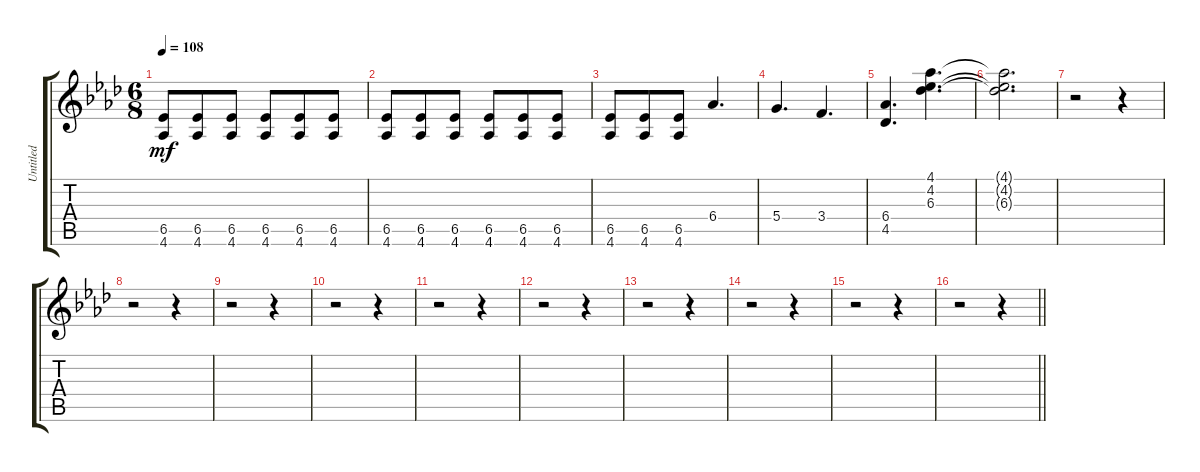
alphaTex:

\track ("Untitled" "Untitled") {instrument distortionguitar}
\staff {score tabs}
\tuning (E4 B3 G3 D3 A2 E2) {hide}
\ts (6 8)
\tempo 108
\clef g2
\ks ab
(6.5 4.6).8{dy mf} (6.5 4.6).8 (6.5 4.6).8 (6.5 4.6).8 (6.5 4.6).8 (6.5 4.6).8 |
(6.5 4.6).8 (6.5 4.6).8 (6.5 4.6).8 (6.5 4.6).8 (6.5 4.6).8 (6.5 4.6).8 |
(6.5 4.6).8 (6.5 4.6).8 (6.5 4.6).8 6.4.4{d} |
5.4.4{d} 3.4.4{d} |
(6.4 4.5).4{d} (4.1 4.2 6.3).4{d} |
(4.1{t} 4.2{t} 6.3{t}).2{d} |
r.2 r.4 |
r.2 r.4 |
r.2 r.4 |
r.2 r.4 |
r.2 r.4 |
r.2 r.4 |
r.2 r.4 |
r.2 r.4 |
r.2 r.4 |
\barLineRight lightlight
r.2 r.4
